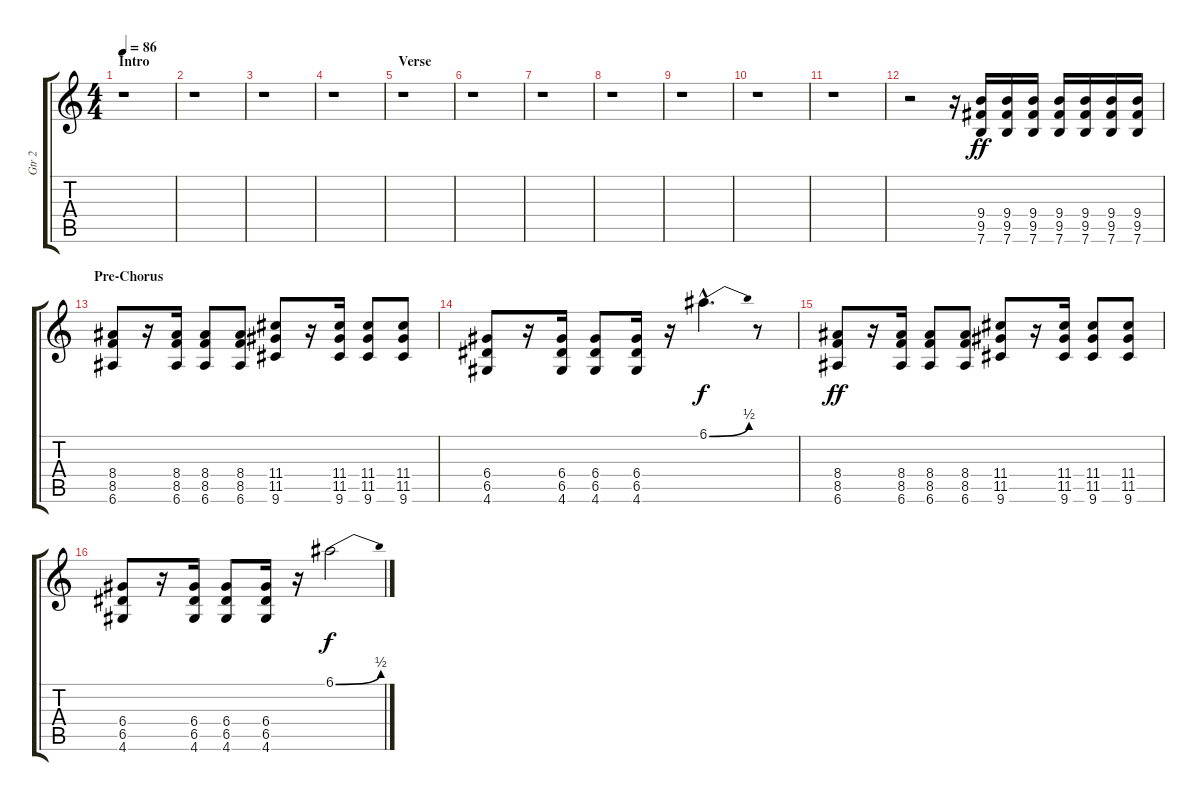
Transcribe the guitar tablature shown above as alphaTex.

\track ("Gtr 2" "Gtr 2") {instrument overdrivenguitar}
\staff {score tabs}
\tuning (E4 B3 G3 D3 A2 E2) {hide}
\ts (4 4)
\section ("" "Intro")
\tempo 86
\clef g2
\ks c
r.1{dy ff instrument overdrivenguitar} |
r.1 |
r.1 |
r.1 |
\section ("" "Verse")
r.1 |
r.1 |
r.1 |
r.1 |
r.1 |
r.1 |
r.1 |
r.2 r.16 (9.4 9.5 7.6).16 (9.4 9.5 7.6).16 (9.4 9.5 7.6).16 (9.4 9.5 7.6).16 (9.4 9.5 7.6).16 (9.4 9.5 7.6).16 (9.4 9.5 7.6).16 |
\section ("" "Pre-Chorus")
(8.4 8.5 6.6).8 r.16 (8.4 8.5 6.6).16 (8.4 8.5 6.6).8 (8.4 8.5 6.6).8 (11.4 11.5 9.6).8 r.16 (11.4 11.5 9.6).16 (11.4 11.5 9.6).8 (11.4 11.5 9.6).8 |
(6.4 6.5 4.6).8 r.16 (6.4 6.5 4.6).16 (6.4 6.5 4.6).8 (6.4 6.5 4.6).16 r.16 6.1{be (bend 0 0 60 2) hac}.4{d dy f} r.8 |
(8.4 8.5 6.6).8{dy ff} r.16 (8.4 8.5 6.6).16 (8.4 8.5 6.6).8 (8.4 8.5 6.6).8 (11.4 11.5 9.6).8 r.16 (11.4 11.5 9.6).16 (11.4 11.5 9.6).8 (11.4 11.5 9.6).8 |
(6.4 6.5 4.6).8 r.16 (6.4 6.5 4.6).16 (6.4 6.5 4.6).8 (6.4 6.5 4.6).16 r.16 6.1{be (bend 0 0 60 2)}.2{dy f}
